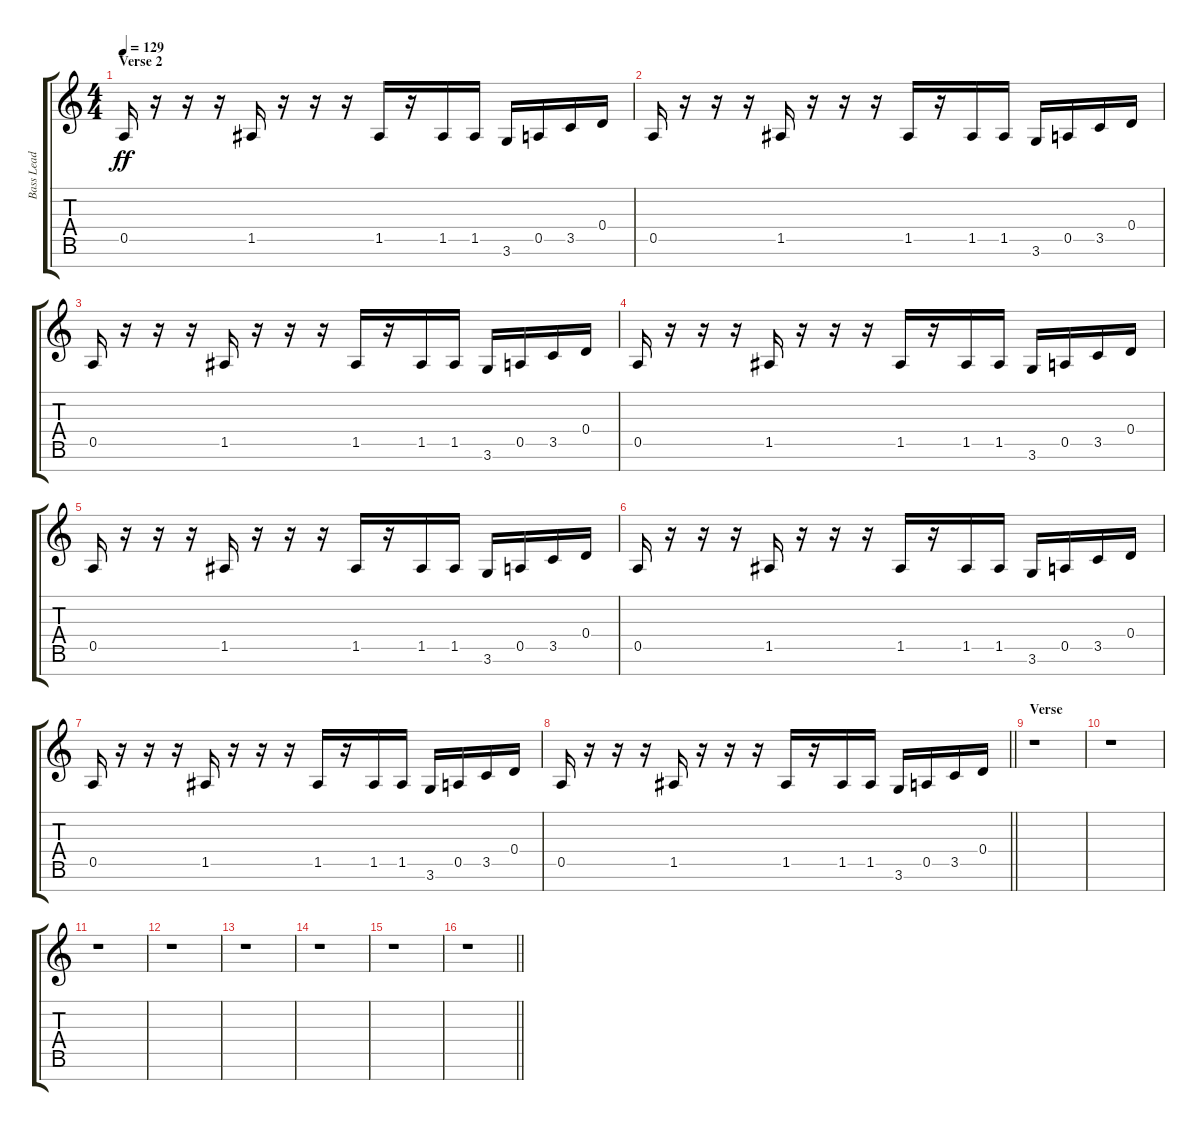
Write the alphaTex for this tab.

\track ("Bass Lead" "Bass Lead") {instrument synthbass1}
\staff {score tabs}
\tuning (E4 B3 G3 D3 A2 E2 B1) {hide}
\ts (4 4)
\section ("" "Verse 2")
\tempo 129
\clef g2
\ks c
0.5.16{dy ff} r.16 r.16 r.16 1.5.16 r.16 r.16 r.16 1.5.16 r.16 1.5.16 1.5.16 3.6.16 0.5.16 3.5.16 0.4.16 |
0.5.16 r.16 r.16 r.16 1.5.16 r.16 r.16 r.16 1.5.16 r.16 1.5.16 1.5.16 3.6.16 0.5.16 3.5.16 0.4.16 |
0.5.16 r.16 r.16 r.16 1.5.16 r.16 r.16 r.16 1.5.16 r.16 1.5.16 1.5.16 3.6.16 0.5.16 3.5.16 0.4.16 |
0.5.16 r.16 r.16 r.16 1.5.16 r.16 r.16 r.16 1.5.16 r.16 1.5.16 1.5.16 3.6.16 0.5.16 3.5.16 0.4.16 |
0.5.16 r.16 r.16 r.16 1.5.16 r.16 r.16 r.16 1.5.16 r.16 1.5.16 1.5.16 3.6.16 0.5.16 3.5.16 0.4.16 |
0.5.16 r.16 r.16 r.16 1.5.16 r.16 r.16 r.16 1.5.16 r.16 1.5.16 1.5.16 3.6.16 0.5.16 3.5.16 0.4.16 |
0.5.16 r.16 r.16 r.16 1.5.16 r.16 r.16 r.16 1.5.16 r.16 1.5.16 1.5.16 3.6.16 0.5.16 3.5.16 0.4.16 |
\barLineRight lightlight
0.5.16 r.16 r.16 r.16 1.5.16 r.16 r.16 r.16 1.5.16 r.16 1.5.16 1.5.16 3.6.16 0.5.16 3.5.16 0.4.16 |
\section ("" "Verse")
r.1 |
r.1 |
r.1 |
r.1 |
r.1 |
r.1 |
r.1 |
\barLineRight lightlight
r.1
